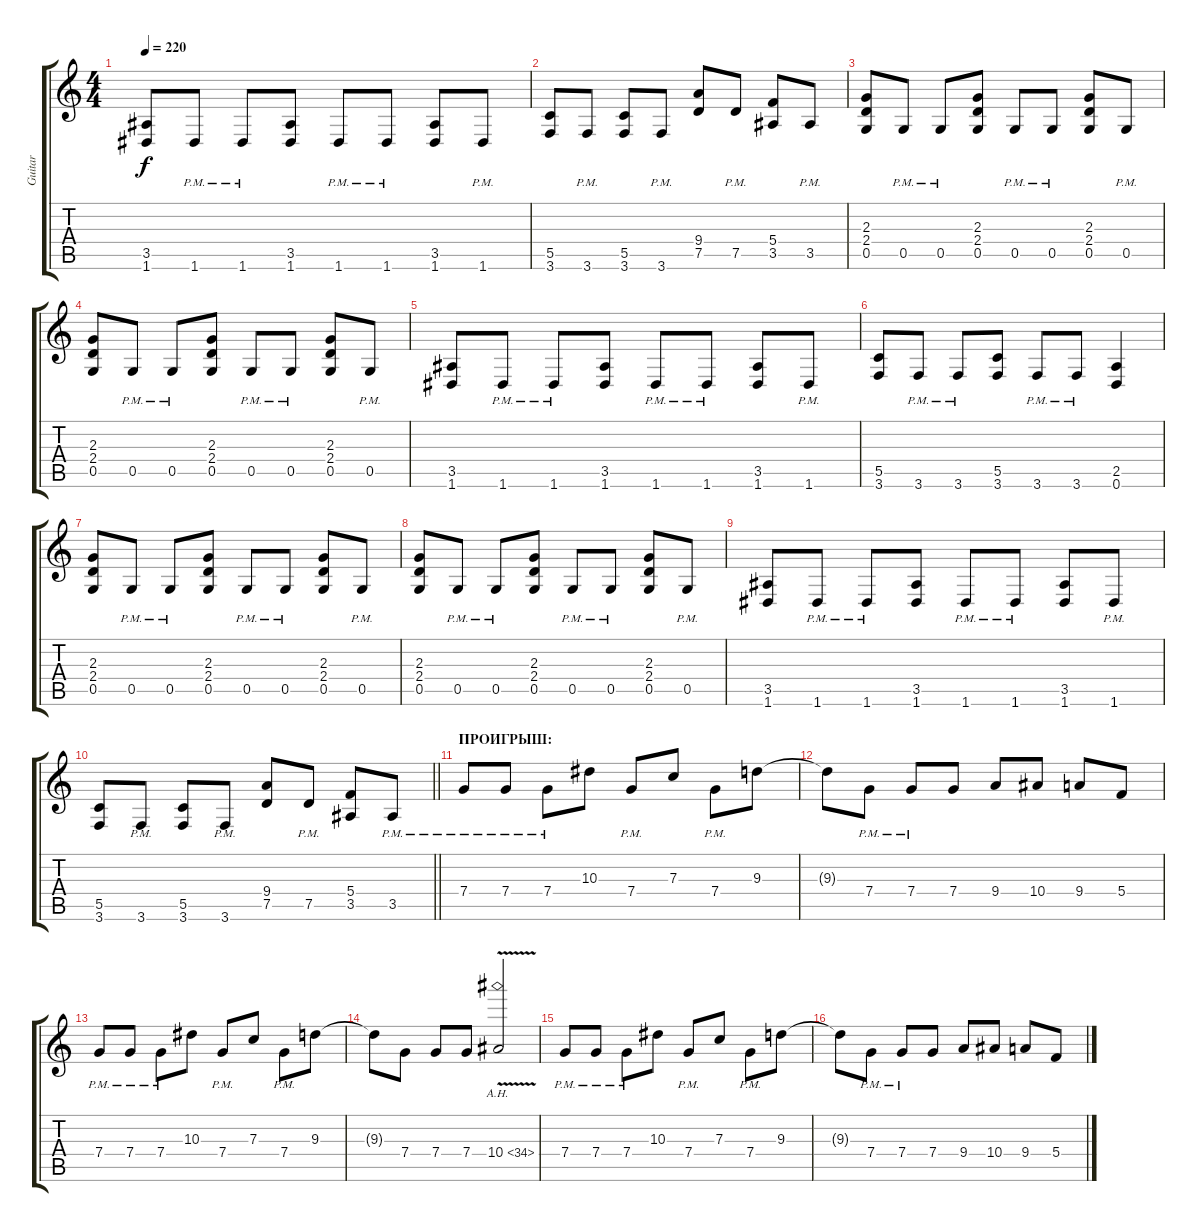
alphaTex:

\track ("Guitar" "Guitar") {instrument distortionguitar}
\staff {score tabs}
\tuning (D4 A3 F3 C3 G2 D2) {hide}
\ts (4 4)
\tempo 220
\clef g2
\ks c
(3.5 1.6).8{dy f} 1.6{pm}.8 1.6{pm}.8 (3.5 1.6).8 1.6{pm}.8 1.6{pm}.8 (3.5 1.6).8 1.6{pm}.8 |
(5.5 3.6).8 3.6{pm}.8 (5.5 3.6).8 3.6{pm}.8 (9.4 7.5).8 7.5{pm}.8 (5.4 3.5).8 3.5{pm}.8 |
(2.3 2.4 0.5).8 0.5{pm}.8 0.5{pm}.8 (2.3 2.4 0.5).8 0.5{pm}.8 0.5{pm}.8 (2.3 2.4 0.5).8 0.5{pm}.8 |
(2.3 2.4 0.5).8 0.5{pm}.8 0.5{pm}.8 (2.3 2.4 0.5).8 0.5{pm}.8 0.5{pm}.8 (2.3 2.4 0.5).8 0.5{pm}.8 |
(3.5 1.6).8 1.6{pm}.8 1.6{pm}.8 (3.5 1.6).8 1.6{pm}.8 1.6{pm}.8 (3.5 1.6).8 1.6{pm}.8 |
(5.5 3.6).8 3.6{pm}.8 3.6{pm}.8 (5.5 3.6).8 3.6{pm}.8 3.6{pm}.8 (2.5 0.6).4 |
(2.3 2.4 0.5).8 0.5{pm}.8 0.5{pm}.8 (2.3 2.4 0.5).8 0.5{pm}.8 0.5{pm}.8 (2.3 2.4 0.5).8 0.5{pm}.8 |
(2.3 2.4 0.5).8 0.5{pm}.8 0.5{pm}.8 (2.3 2.4 0.5).8 0.5{pm}.8 0.5{pm}.8 (2.3 2.4 0.5).8 0.5{pm}.8 |
(3.5 1.6).8 1.6{pm}.8 1.6{pm}.8 (3.5 1.6).8 1.6{pm}.8 1.6{pm}.8 (3.5 1.6).8 1.6{pm}.8 |
\barLineRight lightlight
(5.5 3.6).8 3.6{pm}.8 (5.5 3.6).8 3.6{pm}.8 (9.4 7.5).8 7.5{pm}.8 (5.4 3.5).8 3.5{pm}.8 |
\section ("" "ПРОИГРЫШ:")
7.4{pm}.8 7.4{pm}.8 7.4{pm}.8 10.3.8 7.4{pm}.8 7.3.8 7.4{pm}.8 9.3.8 |
9.3{t}.8 7.4{pm}.8 7.4{pm}.8 7.4.8 9.4.8 10.4.8 9.4.8 5.4.8 |
7.4{pm}.8 7.4{pm}.8 7.4{pm}.8 10.3.8 7.4{pm}.8 7.3.8 7.4{pm}.8 9.3.8 |
9.3{t}.8 7.4.8 7.4.8 7.4.8 10.4{ah 24 v}.2 |
7.4{pm}.8 7.4{pm}.8 7.4{pm}.8 10.3.8 7.4{pm}.8 7.3.8 7.4{pm}.8 9.3.8 |
9.3{t}.8 7.4{pm}.8 7.4{pm}.8 7.4.8 9.4.8 10.4.8 9.4.8 5.4.8
